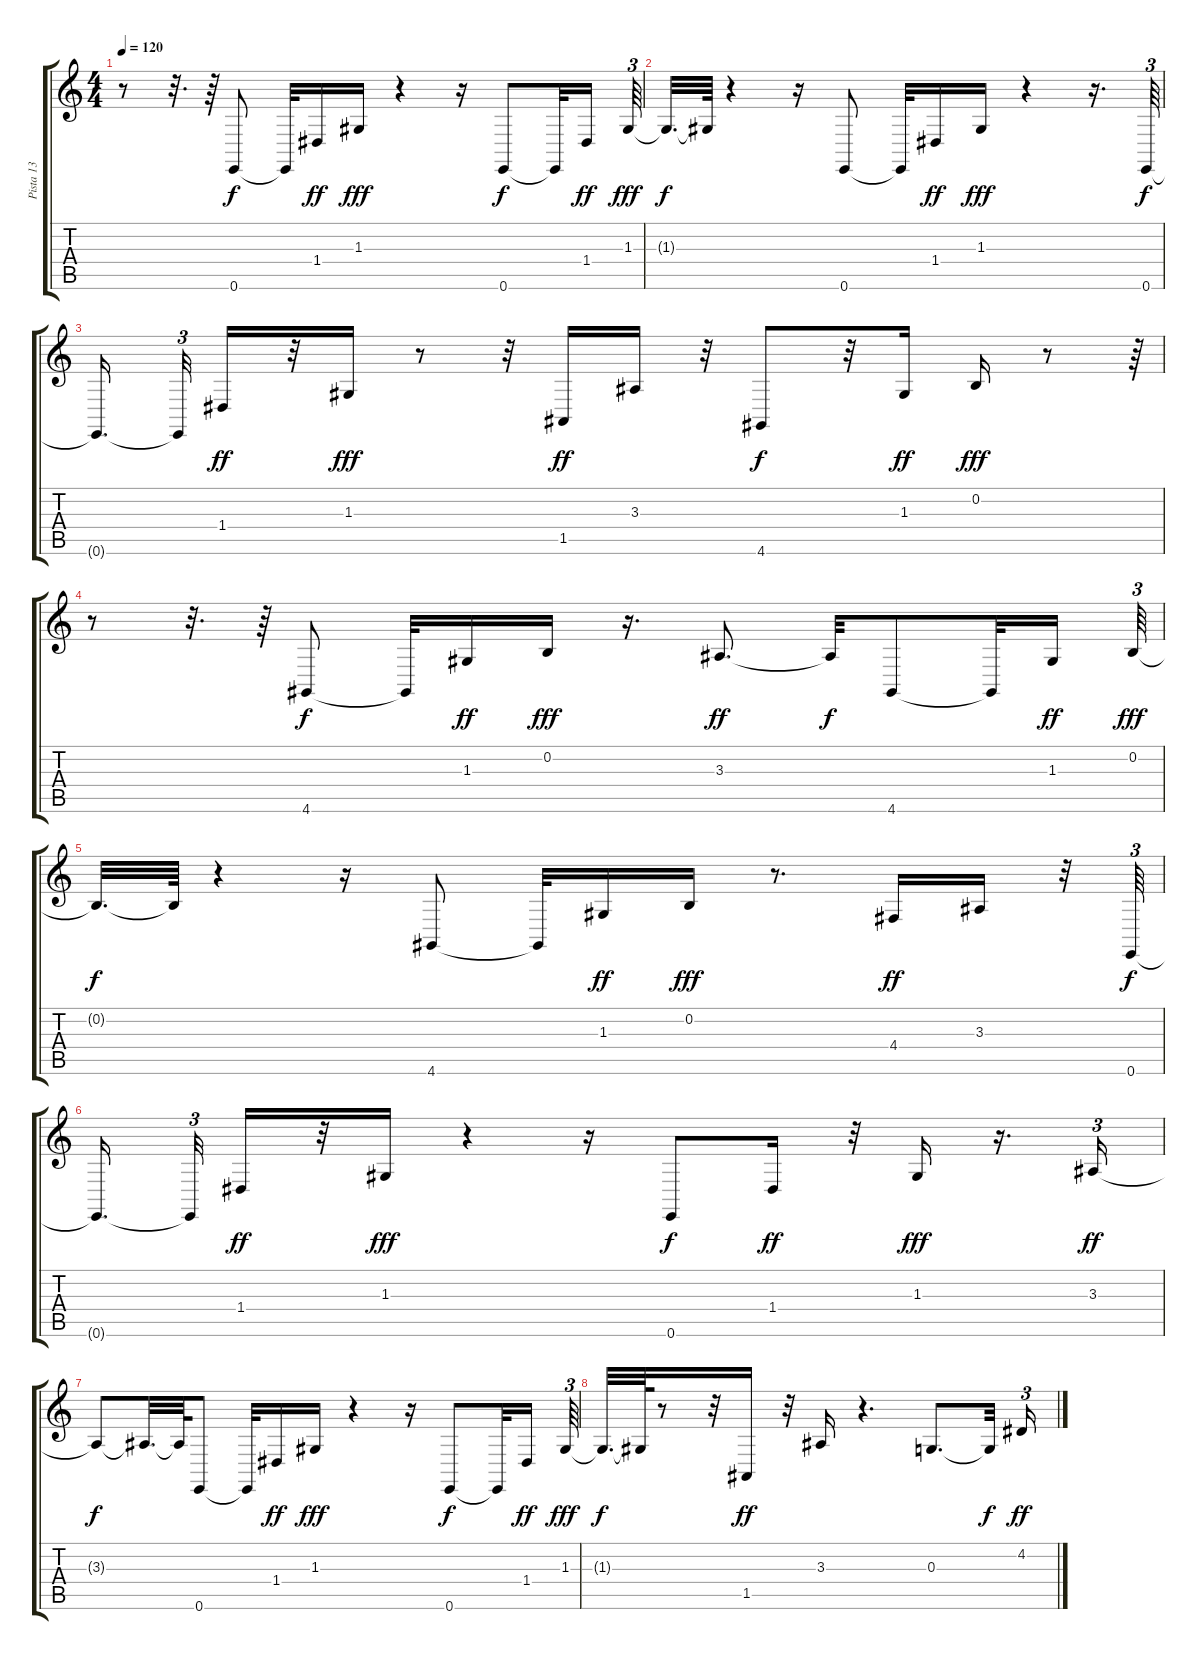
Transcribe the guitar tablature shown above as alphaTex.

\track ("Pista 13" "Pista 13") {instrument stringensemble1}
\staff {score tabs}
\tuning (E4 B3 G3 D3 A2 E2) {hide}
\ts (4 4)
\tempo 120
\clef g2
\ks c
r.8{dy mp} r.32{d} r.64 0.6.8{dy f volume 9 balance 3 instrument harpsichord} 0.6{t}.32 1.4.16{dy ff} 1.3.16{dy fff} r.4 r.16 0.6.8{dy f} 0.6{t}.32 1.4.16{dy ff} 1.3.64{tu (3 2) dy fff} |
1.3{t}.32{d dy f} 1.3{t}.64 r.4 r.16 0.6.8 0.6{t}.32 1.4.16{dy ff} 1.3.16{dy fff} r.4 r.16{d} 0.6.64{tu (3 2) dy f} |
0.6{t}.16{d} 0.6{t}.32{tu (3 2)} 1.4.16{dy ff} r.32 1.3.16{dy fff} r.8 r.32 1.5.16{dy ff} 3.3.16 r.32 4.6.8{dy f} r.32 1.3.16{dy ff} 0.2.16{dy fff} r.8 r.64{tu (3 2)} |
r.8 r.32{d} r.64 4.6.8{dy f} 4.6{t}.32 1.3.16{dy ff} 0.2.16{dy fff} r.16{d} 3.3.8{d dy ff} 3.3{t}.32{dy f} 4.6.8 4.6{t}.32 1.3.16{dy ff} 0.2.64{tu (3 2) dy fff} |
0.2{t}.32{d dy f} 0.2{t}.64 r.4 r.16 4.6.8 4.6{t}.32 1.3.16{dy ff} 0.2.16{dy fff} r.8{d} 4.4.16{dy ff} 3.3.16 r.32 0.6.64{tu (3 2) dy f} |
0.6{t}.16{d} 0.6{t}.32{tu (3 2)} 1.4.16{dy ff} r.32 1.3.16{dy fff} r.4 r.16 0.6.8{dy f} 1.4.16{dy ff} r.32 1.3.16{dy fff} r.16{d} 3.3.16{tu (3 2) dy ff} |
3.3{t}.8{dy f} 3.3{t}.32{d} 3.3{t}.64 0.6.8 0.6{t}.32 1.4.16{dy ff} 1.3.16{dy fff} r.4 r.16 0.6.8{dy f} 0.6{t}.32 1.4.16{dy ff} 1.3.64{tu (3 2) dy fff} |
1.3{t}.32{d dy f} 1.3{t}.64 r.8 r.32 1.5.16{dy ff} r.32 3.3.16 r.4{d} 0.3.8{d} 0.3{t}.32{dy f} 4.2.16{tu (3 2) dy ff}
